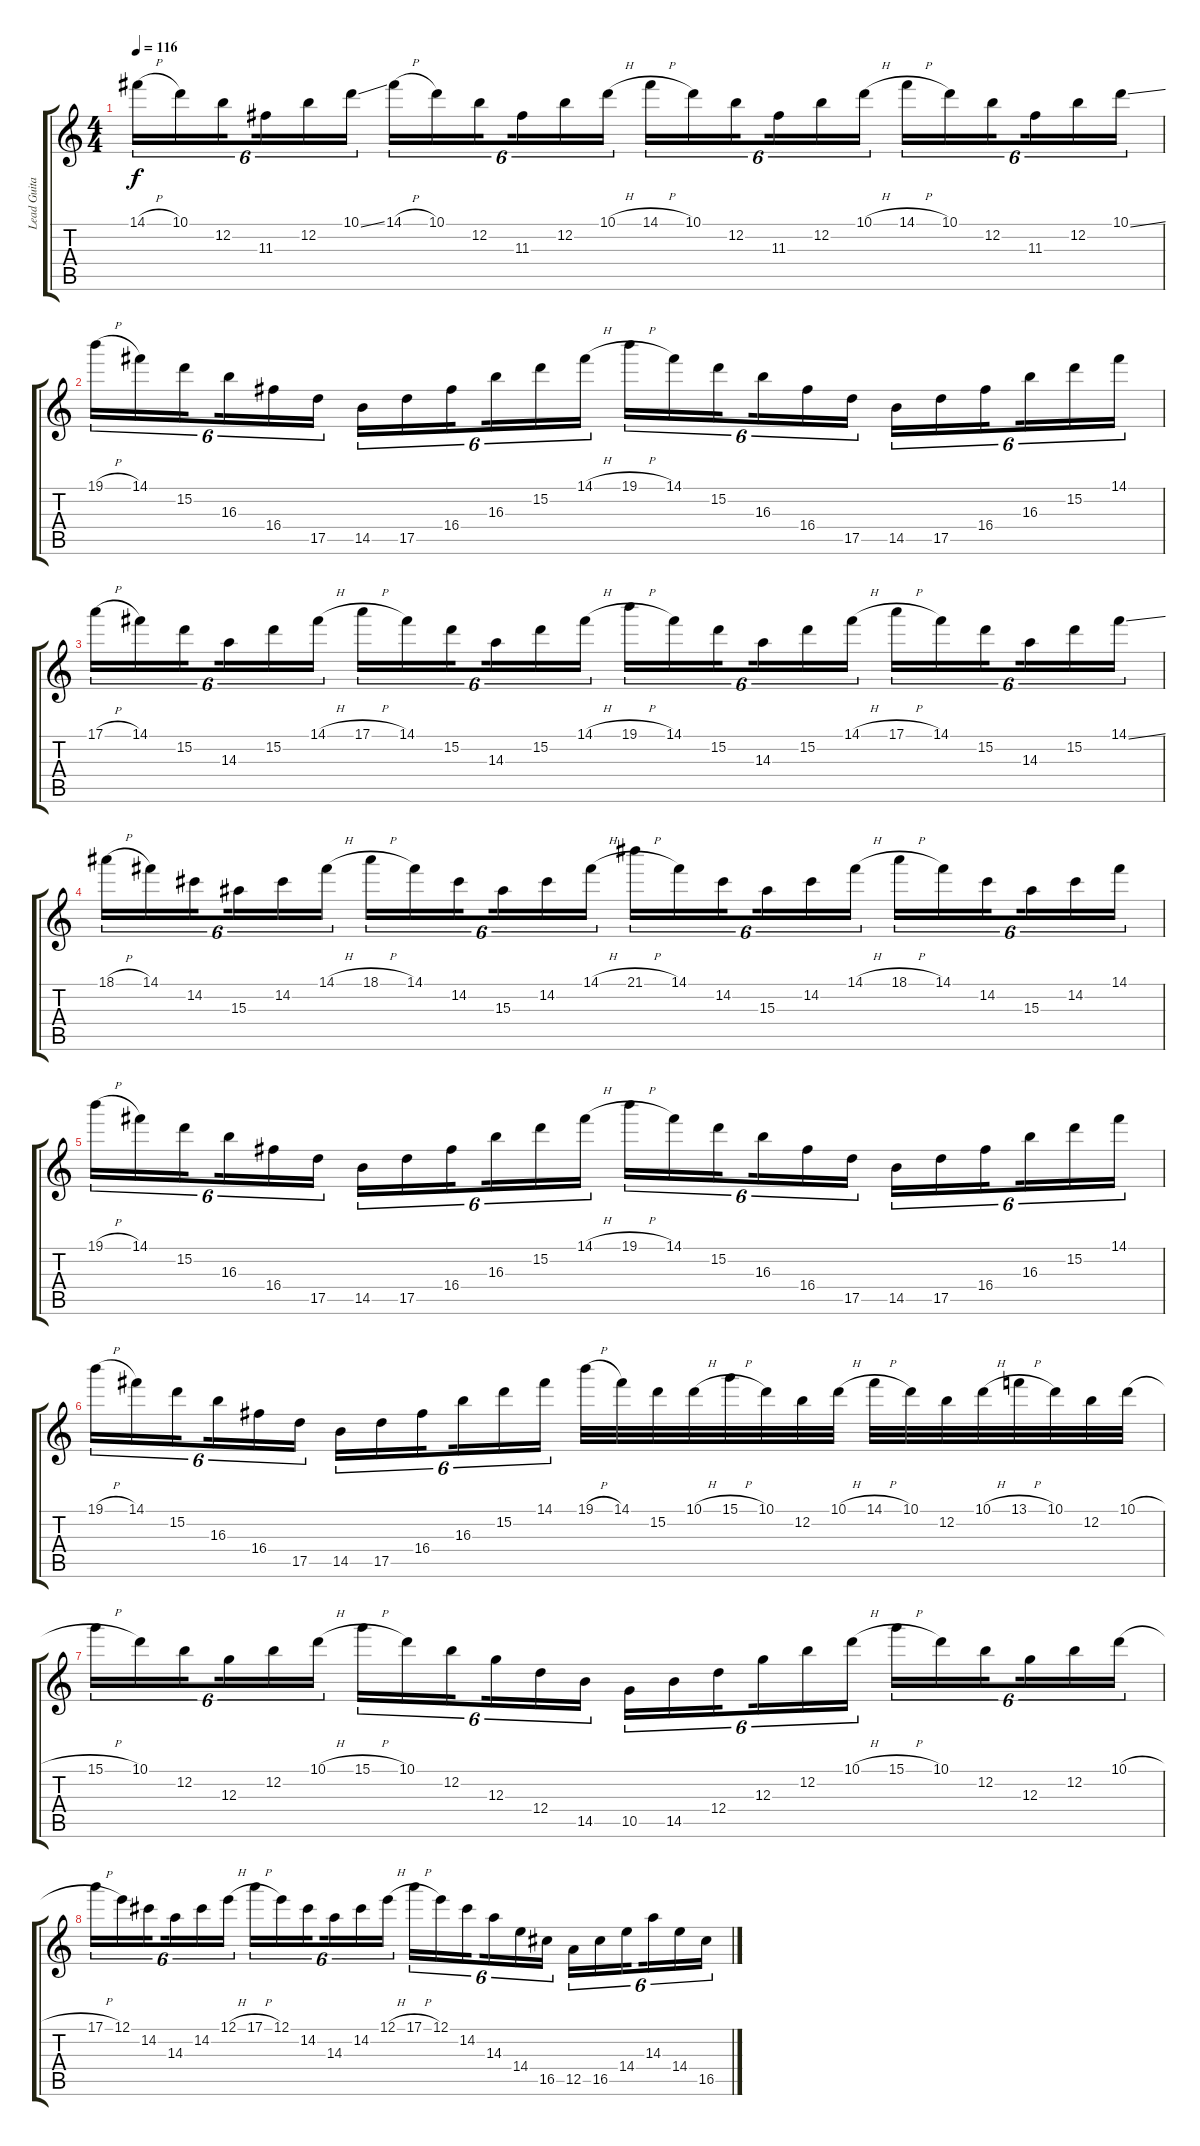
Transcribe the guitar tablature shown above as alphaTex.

\track ("Lead Guitar" "Lead Guita") {instrument distortionguitar}
\staff {score tabs}
\tuning (E4 B3 G3 D3 A2 E2) {hide}
\ts (4 4)
\tempo 116
\clef g2
\ks c
14.1{h}.16{tu (6 4) dy f} 10.1.16{tu (6 4)} 12.2.16{tu (6 4) beam splitsecondary} 11.3.16{tu (6 4)} 12.2.16{tu (6 4)} 10.1{ss}.16{tu (6 4)} 14.1{h}.16{tu (6 4)} 10.1.16{tu (6 4)} 12.2.16{tu (6 4) beam splitsecondary} 11.3.16{tu (6 4)} 12.2.16{tu (6 4)} 10.1{h}.16{tu (6 4)} 14.1{h}.16{tu (6 4)} 10.1.16{tu (6 4)} 12.2.16{tu (6 4) beam splitsecondary} 11.3.16{tu (6 4)} 12.2.16{tu (6 4)} 10.1{h}.16{tu (6 4)} 14.1{h}.16{tu (6 4)} 10.1.16{tu (6 4)} 12.2.16{tu (6 4) beam splitsecondary} 11.3.16{tu (6 4)} 12.2.16{tu (6 4)} 10.1{ss}.16{tu (6 4)} |
19.1{h}.16{tu (6 4)} 14.1.16{tu (6 4)} 15.2.16{tu (6 4) beam splitsecondary} 16.3.16{tu (6 4)} 16.4.16{tu (6 4)} 17.5.16{tu (6 4)} 14.5.16{tu (6 4)} 17.5.16{tu (6 4)} 16.4.16{tu (6 4) beam splitsecondary} 16.3.16{tu (6 4)} 15.2.16{tu (6 4)} 14.1{h}.16{tu (6 4)} 19.1{h}.16{tu (6 4)} 14.1.16{tu (6 4)} 15.2.16{tu (6 4) beam splitsecondary} 16.3.16{tu (6 4)} 16.4.16{tu (6 4)} 17.5.16{tu (6 4)} 14.5.16{tu (6 4)} 17.5.16{tu (6 4)} 16.4.16{tu (6 4) beam splitsecondary} 16.3.16{tu (6 4)} 15.2.16{tu (6 4)} 14.1.16{tu (6 4)} |
17.1{h}.16{tu (6 4)} 14.1.16{tu (6 4)} 15.2.16{tu (6 4) beam splitsecondary} 14.3.16{tu (6 4)} 15.2.16{tu (6 4)} 14.1{h}.16{tu (6 4)} 17.1{h}.16{tu (6 4)} 14.1.16{tu (6 4)} 15.2.16{tu (6 4) beam splitsecondary} 14.3.16{tu (6 4)} 15.2.16{tu (6 4)} 14.1{h}.16{tu (6 4)} 19.1{h}.16{tu (6 4)} 14.1.16{tu (6 4)} 15.2.16{tu (6 4) beam splitsecondary} 14.3.16{tu (6 4)} 15.2.16{tu (6 4)} 14.1{h}.16{tu (6 4)} 17.1{h}.16{tu (6 4)} 14.1.16{tu (6 4)} 15.2.16{tu (6 4) beam splitsecondary} 14.3.16{tu (6 4)} 15.2.16{tu (6 4)} 14.1{ss}.16{tu (6 4)} |
18.1{h}.16{tu (6 4)} 14.1.16{tu (6 4)} 14.2.16{tu (6 4) beam splitsecondary} 15.3.16{tu (6 4)} 14.2.16{tu (6 4)} 14.1{h}.16{tu (6 4)} 18.1{h}.16{tu (6 4)} 14.1.16{tu (6 4)} 14.2.16{tu (6 4) beam splitsecondary} 15.3.16{tu (6 4)} 14.2.16{tu (6 4)} 14.1{h}.16{tu (6 4)} 21.1{h}.16{tu (6 4)} 14.1.16{tu (6 4)} 14.2.16{tu (6 4) beam splitsecondary} 15.3.16{tu (6 4)} 14.2.16{tu (6 4)} 14.1{h}.16{tu (6 4)} 18.1{h}.16{tu (6 4)} 14.1.16{tu (6 4)} 14.2.16{tu (6 4) beam splitsecondary} 15.3.16{tu (6 4)} 14.2.16{tu (6 4)} 14.1.16{tu (6 4)} |
19.1{h}.16{tu (6 4)} 14.1.16{tu (6 4)} 15.2.16{tu (6 4) beam splitsecondary} 16.3.16{tu (6 4)} 16.4.16{tu (6 4)} 17.5.16{tu (6 4)} 14.5.16{tu (6 4)} 17.5.16{tu (6 4)} 16.4.16{tu (6 4) beam splitsecondary} 16.3.16{tu (6 4)} 15.2.16{tu (6 4)} 14.1{h}.16{tu (6 4)} 19.1{h}.16{tu (6 4)} 14.1.16{tu (6 4)} 15.2.16{tu (6 4) beam splitsecondary} 16.3.16{tu (6 4)} 16.4.16{tu (6 4)} 17.5.16{tu (6 4)} 14.5.16{tu (6 4)} 17.5.16{tu (6 4)} 16.4.16{tu (6 4) beam splitsecondary} 16.3.16{tu (6 4)} 15.2.16{tu (6 4)} 14.1.16{tu (6 4)} |
19.1{h}.16{tu (6 4)} 14.1.16{tu (6 4)} 15.2.16{tu (6 4) beam splitsecondary} 16.3.16{tu (6 4)} 16.4.16{tu (6 4)} 17.5.16{tu (6 4)} 14.5.16{tu (6 4)} 17.5.16{tu (6 4)} 16.4.16{tu (6 4) beam splitsecondary} 16.3.16{tu (6 4)} 15.2.16{tu (6 4)} 14.1.16{tu (6 4)} 19.1{h}.32 14.1.32 15.2.32 10.1{h}.32 15.1{h}.32 10.1.32 12.2.32 10.1{h}.32 14.1{h}.32 10.1.32 12.2.32 10.1{h}.32 13.1{h}.32 10.1.32 12.2.32 10.1{h}.32 |
15.1{h}.16{tu (6 4)} 10.1.16{tu (6 4)} 12.2.16{tu (6 4) beam splitsecondary} 12.3.16{tu (6 4)} 12.2.16{tu (6 4)} 10.1{h}.16{tu (6 4)} 15.1{h}.16{tu (6 4)} 10.1.16{tu (6 4)} 12.2.16{tu (6 4) beam splitsecondary} 12.3.16{tu (6 4)} 12.4.16{tu (6 4)} 14.5.16{tu (6 4)} 10.5.16{tu (6 4)} 14.5.16{tu (6 4)} 12.4.16{tu (6 4) beam splitsecondary} 12.3.16{tu (6 4)} 12.2.16{tu (6 4)} 10.1{h}.16{tu (6 4)} 15.1{h}.16{tu (6 4)} 10.1.16{tu (6 4)} 12.2.16{tu (6 4) beam splitsecondary} 12.3.16{tu (6 4)} 12.2.16{tu (6 4)} 10.1{h}.16{tu (6 4)} |
17.1{h}.16{tu (6 4)} 12.1.16{tu (6 4)} 14.2.16{tu (6 4) beam splitsecondary} 14.3.16{tu (6 4)} 14.2.16{tu (6 4)} 12.1{h}.16{tu (6 4)} 17.1{h}.16{tu (6 4)} 12.1.16{tu (6 4)} 14.2.16{tu (6 4) beam splitsecondary} 14.3.16{tu (6 4)} 14.2.16{tu (6 4)} 12.1{h}.16{tu (6 4)} 17.1{h}.16{tu (6 4)} 12.1.16{tu (6 4)} 14.2.16{tu (6 4) beam splitsecondary} 14.3.16{tu (6 4)} 14.4.16{tu (6 4)} 16.5.16{tu (6 4)} 12.5.16{tu (6 4)} 16.5.16{tu (6 4)} 14.4.16{tu (6 4) beam splitsecondary} 14.3.16{tu (6 4)} 14.4.16{tu (6 4)} 16.5.16{tu (6 4)}
